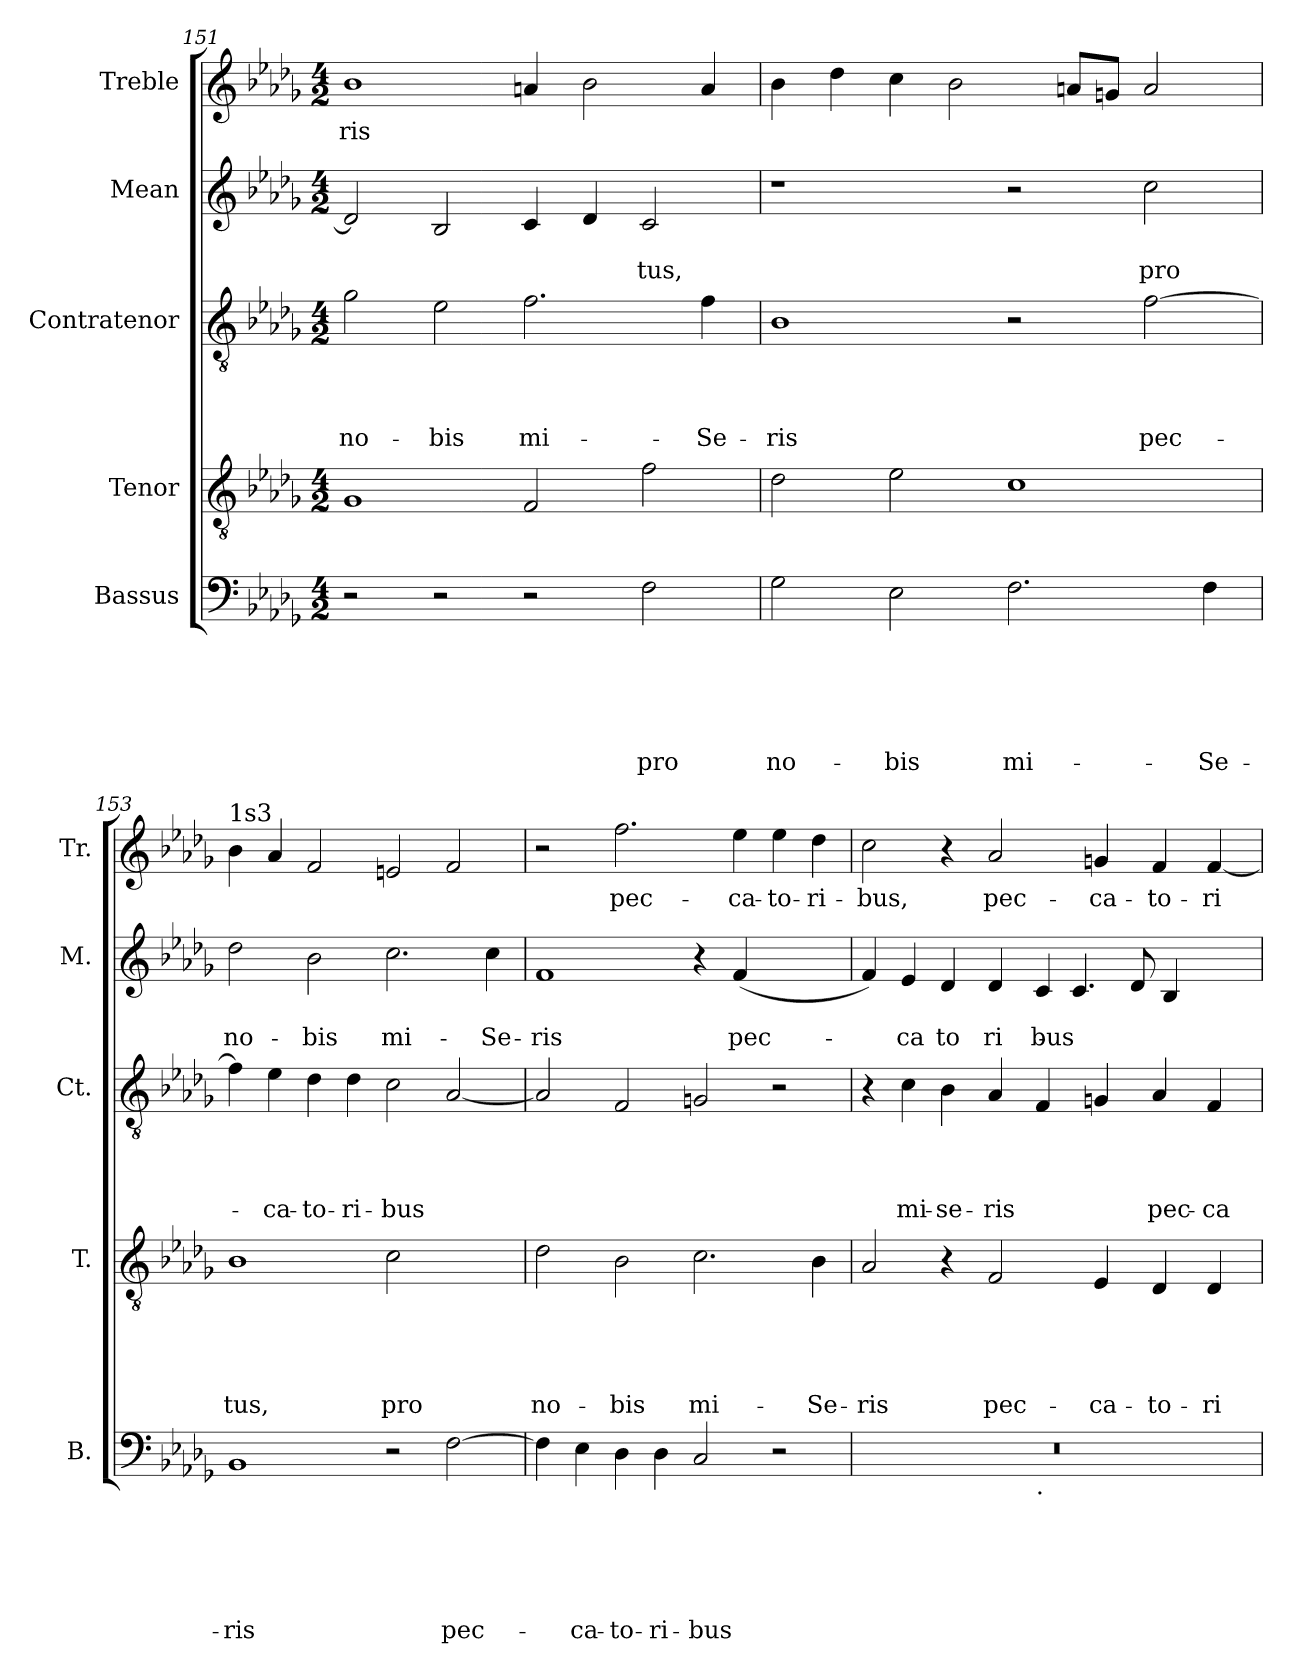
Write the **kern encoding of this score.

**kern	**text	**text	**text	**text	**text	**text	**kern	**text	**text	**text	**text	**text	**kern	**text	**text	**text	**text	**kern	**text	**text	**kern	**text
*part5	*part5	*part5	*part5	*part5	*part5	*part5	*part4	*part4	*part4	*part4	*part4	*part4	*part3	*part3	*part3	*part3	*part3	*part2	*part2	*part2	*part1	*part1
*staff5	*staff5	*staff5	*staff5	*staff5	*staff5	*staff5	*staff4	*staff4	*staff4	*staff4	*staff4	*staff4	*staff3	*staff3	*staff3	*staff3	*staff3	*staff2	*staff2	*staff2	*staff1	*staff1
*I"Bassus	*	*	*	*	*	*	*I"Tenor	*	*	*	*	*	*I"Contratenor	*	*	*	*	*I"Mean	*	*	*I"Treble	*
*I'B.	*	*	*	*	*	*	*I'T.	*	*	*	*	*	*I'Ct.	*	*	*	*	*I'M.	*	*	*I'Tr.	*
*clefF4	*	*	*	*	*	*	*clefGv2	*	*	*	*	*	*clefGv2	*	*	*	*	*clefG2	*	*	*clefG2	*
*k[b-e-a-d-g-]	*	*	*	*	*	*	*k[b-e-a-d-g-]	*	*	*	*	*	*k[b-e-a-d-g-]	*	*	*	*	*k[b-e-a-d-g-]	*	*	*k[b-e-a-d-g-]	*
*D-:	*	*	*	*	*	*	*D-:	*	*	*	*	*	*D-:	*	*	*	*	*D-:	*	*	*D-:	*
*M4/2	*	*	*	*	*	*	*M4/2	*	*	*	*	*	*M4/2	*	*	*	*	*M4/2	*	*	*M4/2	*
=151	=151	=151	=151	=151	=151	=151	=151	=151	=151	=151	=151	=151	=151	=151	=151	=151	=151	=151	=151	=151	=151	=151
!	!	!	!	!	!	!	!	!	!	!	!	!	!	!	!	!	!LO:LY:b	!	!	!	!	!LO:LY:b
2r	.	.	.	.	.	.	1G-	.	.	.	.	.	2g-\	.	.	.	no-	2d-/]	.	.	1b-	-ris
!	!	!	!	!	!	!	!	!	!	!	!	!	!	!	!	!	!LO:LY:b	!	!	!	!	!
2r	.	.	.	.	.	.	.	.	.	.	.	.	2e-\	.	.	.	-bis	2B-/	.	.	.	.
!	!	!	!	!	!	!	!	!	!	!	!	!	!	!	!	!	!LO:LY:b	!	!	!	!	!
2r	.	.	.	.	.	.	2F/	.	.	.	.	.	2.f\	.	.	.	mi-	4c/	.	.	4an/	.
.	.	.	.	.	.	.	.	.	.	.	.	.	.	.	.	.	.	4d-/	.	.	2b-\	.
!	!	!	!	!	!	!LO:LY:b	!	!	!	!	!	!	!	!	!	!	!	!	!	!LO:LY:b	!	!
2F\	.	.	.	.	.	pro	2f\	.	.	.	.	.	.	.	.	.	.	2c/	.	-tus,	.	.
!	!	!	!	!	!	!	!	!	!	!	!	!	!	!	!	!	!LO:LY:b	!	!	!	!	!
.	.	.	.	.	.	.	.	.	.	.	.	.	4f\	.	.	.	-Se-	.	.	.	4a/	.
=152	=152	=152	=152	=152	=152	=152	=152	=152	=152	=152	=152	=152	=152	=152	=152	=152	=152	=152	=152	=152	=152	=152
!	!	!	!	!	!	!LO:LY:b	!	!	!	!	!	!	!	!	!	!	!LO:LY:b	!	!	!	!	!
2G-\	.	.	.	.	.	no-	2d-\	.	.	.	.	.	1B-	.	.	.	-ris	1r	.	.	4b-\	.
.	.	.	.	.	.	.	.	.	.	.	.	.	.	.	.	.	.	.	.	.	4dd-\	.
!	!	!	!	!	!	!LO:LY:b	!	!	!	!	!	!	!	!	!	!	!	!	!	!	!	!
2E-\	.	.	.	.	.	-bis	2e-\	.	.	.	.	.	.	.	.	.	.	.	.	.	4cc\	.
.	.	.	.	.	.	.	.	.	.	.	.	.	.	.	.	.	.	.	.	.	2b-\	.
!	!	!	!	!	!	!LO:LY:b	!	!	!	!	!	!	!	!	!	!	!	!	!	!	!	!
2.F\	.	.	.	.	.	mi-	1c	.	.	.	.	.	2r	.	.	.	.	2r	.	.	.	.
.	.	.	.	.	.	.	.	.	.	.	.	.	.	.	.	.	.	.	.	.	8a/L	.
.	.	.	.	.	.	.	.	.	.	.	.	.	.	.	.	.	.	.	.	.	8g/J	.
!	!	!	!	!	!	!	!	!	!	!	!	!	!	!	!	!	!LO:LY:b	!	!	!LO:LY:b	!	!
.	.	.	.	.	.	.	.	.	.	.	.	.	[<2f\	.	.	.	pec-	2cc\	.	pro	2a/	.
!	!	!	!	!	!	!LO:LY:b	!	!	!	!	!	!	!	!	!	!	!	!	!	!	!	!
4F\	.	.	.	.	.	-Se-	.	.	.	.	.	.	.	.	.	.	.	.	.	.	.	.
!!LO:LB:g=z
=153	=153	=153	=153	=153	=153	=153	=153	=153	=153	=153	=153	=153	=153	=153	=153	=153	=153	=153	=153	=153	=153	=153
!	!	!	!	!	!	!	!	!	!	!	!	!	!	!	!	!	!	!	!	!	!LO:TX:a:t=1s3	!
!	!	!	!	!	!	!LO:LY:b	!	!	!	!	!	!LO:LY:b	!	!	!	!	!	!	!	!LO:LY:b	!	!
1BB-	.	.	.	.	.	-ris	1B-	.	.	.	.	-tus,	4f\]	.	.	.	.	2dd-\	.	no-	4b-\	.
!	!	!	!	!	!	!	!	!	!	!	!	!	!	!	!	!	!LO:LY:b	!	!	!	!	!
.	.	.	.	.	.	.	.	.	.	.	.	.	4e-\	.	.	.	-ca-	.	.	.	4a-/	.
!	!	!	!	!	!	!	!	!	!	!	!	!	!	!	!	!	!LO:LY:b	!	!	!LO:LY:b	!	!
.	.	.	.	.	.	.	.	.	.	.	.	.	4d-\	.	.	.	-to-	2b-\	.	-bis	2f/	.
!	!	!	!	!	!	!	!	!	!	!	!	!	!	!	!	!	!LO:LY:b	!	!	!	!	!
.	.	.	.	.	.	.	.	.	.	.	.	.	4d-\	.	.	.	-ri-	.	.	.	.	.
!	!	!	!	!	!	!	!	!	!	!	!	!LO:LY:b	!	!	!	!	!LO:LY:b	!	!	!LO:LY:b	!	!
2r	.	.	.	.	.	.	2c\	.	.	.	.	pro	2c\	.	.	.	-bus	2.cc\	.	mi-	2en/	.
!	!	!	!	!	!	!LO:LY:b	!	!	!	!	!	!	!	!	!	!	!	!	!	!	!	!
[>2F\	.	.	.	.	.	pec-	2ryy	.	.	.	.	.	[<2A-/	.	.	.	.	.	.	.	2f/	.
!	!	!	!	!	!	!	!	!	!	!	!	!	!	!	!	!	!	!	!	!LO:LY:b	!	!
.	.	.	.	.	.	.	.	.	.	.	.	.	.	.	.	.	.	4cc\	.	-Se-	.	.
=154	=154	=154	=154	=154	=154	=154	=154	=154	=154	=154	=154	=154	=154	=154	=154	=154	=154	=154	=154	=154	=154	=154
!	!	!	!	!	!	!	!	!	!	!	!	!LO:LY:b	!	!	!	!	!	!	!	!LO:LY:b	!	!
4F\]	.	.	.	.	.	.	2d-\	.	.	.	.	no-	2A-/]	.	.	.	.	1f	.	-ris	2r	.
!	!	!	!	!	!	!LO:LY:b	!	!	!	!	!	!	!	!	!	!	!	!	!	!	!	!
4E-\	.	.	.	.	.	-ca-	.	.	.	.	.	.	.	.	.	.	.	.	.	.	.	.
!	!	!	!	!	!	!LO:LY:b	!	!	!	!	!	!LO:LY:b	!	!	!	!	!	!	!	!	!	!LO:LY:b
4D-\	.	.	.	.	.	-to-	2B-\	.	.	.	.	-bis	2F/	.	.	.	.	.	.	.	2.ff\	pec-
!	!	!	!	!	!	!LO:LY:b	!	!	!	!	!	!	!	!	!	!	!	!	!	!	!	!
4D-\	.	.	.	.	.	-ri-	.	.	.	.	.	.	.	.	.	.	.	.	.	.	.	.
!	!	!	!	!	!	!LO:LY:b	!	!	!	!	!	!LO:LY:b	!	!	!	!	!	!	!	!	!	!
2C/	.	.	.	.	.	-bus	2.c\	.	.	.	.	mi-	2Gn/	.	.	.	.	4r	.	.	.	.
!	!	!	!	!	!	!	!	!	!	!	!	!	!	!	!	!	!	!	!	!LO:LY:b	!	!LO:LY:b
.	.	.	.	.	.	.	.	.	.	.	.	.	.	.	.	.	.	(<4f/	.	pec-	4ee-\	-ca-
!	!	!	!	!	!	!	!	!	!	!	!	!	!	!	!	!	!	!	!	!	!	!LO:LY:b
2r	.	.	.	.	.	.	.	.	.	.	.	.	2r	.	.	.	.	2ryy	.	.	4ee-\	-to-
!	!	!	!	!	!	!	!	!	!	!	!	!LO:LY:b	!	!	!	!	!	!	!	!	!	!LO:LY:b
.	.	.	.	.	.	.	4B-\	.	.	.	.	-Se-	.	.	.	.	.	.	.	.	4dd-\	-ri-
=155	=155	=155	=155	=155	=155	=155	=155	=155	=155	=155	=155	=155	=155	=155	=155	=155	=155	=155	=155	=155	=155	=155
!	!	!	!	!	!	!	!	!	!	!	!	!LO:LY:b	!	!	!	!	!	!	!	!	!	!LO:LY:b
*^	*	*	*	*	*	*	*	*	*	*	*	*	*	*	*	*	*	*^	*	*	*	*
*	*	*	*	*	*	*	*	*	*	*	*	*	*	*	*	*	*	*	*	*^	*	*	*	*
*	*	*	*	*	*	*	*	*	*	*	*	*	*	*	*	*	*	*	*	*	*^	*	*	*	*
0r	1ryy	.	.	.	.	.	.	2A-/	.	.	.	.	-ris	4r	.	.	.	.	4f/)	2ryy	2.ryy	1ryy	.	.	2cc\	-bus,
!	!	!	!	!	!	!	!	!	!	!	!	!	!	!	!	!	!	!LO:LY:b	!	!	!	!	!	!LO:LY:b	!	!
.	.	.	.	.	.	.	.	.	.	.	.	.	.	4c\	.	.	.	mi-	4e-/	.	.	.	.	-ca-	.	.
!	!	!	!	!	!	!	!	!	!	!	!	!	!	!	!	!	!	!LO:LY:b:rj	!	!	!	!	!	!LO:LY:b	!	!
.	.	.	.	.	.	.	.	4r	.	.	.	.	.	4B-\	.	.	.	-se-	8..ryy	4d-/	.	.	.	-to-	4r	.
.	.	.	.	.	.	.	.	.	.	.	.	.	.	.	.	.	.	.	1ryy	.	.	.	.	.	.	.
!	!	!	!	!	!	!	!	!	!	!	!	!	!LO:LY:b	!	!	!	!	!LO:LY:b	!	!	!	!	!	!LO:LY:b	!	!LO:LY:b
.	.	.	.	.	.	.	.	2F/	.	.	.	.	pec-	4A-/	.	.	.	-ris	.	8..ryy	4d-/	.	.	-ri-	2a-/	pec-
.	.	.	.	.	.	.	.	.	.	.	.	.	.	.	.	.	.	.	.	1ryy	.	.	.	.	.	.
!	!LO:TX:b:t=.	!	!	!	!	!	!	!	!	!	!	!	!	!	!	!	!	!	!	!	!	!	!	!	!	!
!	!	!	!	!	!	!	!	!	!	!	!	!	!	!	!	!	!	!	!	!	!	!	!	!LO:LY:b	!	!
.	1ryy	.	.	.	.	.	.	.	.	.	.	.	.	4F/	.	.	.	.	.	.	8ryy	4c/	.	-bus	.	.
.	.	.	.	.	.	.	.	.	.	.	.	.	.	.	.	.	.	.	.	.	32ryy	.	.	.	.	.
.	.	.	.	.	.	.	.	.	.	.	.	.	.	.	.	.	.	.	.	.	4.c/	.	.	.	.	.
!	!	!	!	!	!	!	!	!	!	!	!	!	!LO:LY:b	!	!	!	!	!	!	!	!	!	!	!	!	!LO:LY:b
.	.	.	.	.	.	.	.	4E-/	.	.	.	.	-ca-	4Gn/	.	.	.	.	.	.	.	8ryy	.	.	4gn/	-ca-
.	.	.	.	.	.	.	.	.	.	.	.	.	.	.	.	.	.	.	.	.	.	32ryy	.	.	.	.
.	.	.	.	.	.	.	.	.	.	.	.	.	.	.	.	.	.	.	.	.	.	8d-/	.	.	.	.
!	!	!	!	!	!	!	!	!	!	!	!	!	!LO:LY:b	!	!	!	!	!LO:LY:b	!	!	!	!	!	!	!	!LO:LY:b
.	.	.	.	.	.	.	.	4D-/	.	.	.	.	-to-	4A-/	.	.	.	pec-	.	.	.	.	.	.	4f/	-to-
.	.	.	.	.	.	.	.	.	.	.	.	.	.	.	.	.	.	.	.	.	8..ryy	4B-/	.	.	.	.
.	.	.	.	.	.	.	.	.	.	.	.	.	.	.	.	.	.	.	4ryy	.	.	.	.	.	.	.
!	!	!	!	!	!	!	!	!	!	!	!	!	!LO:LY:b	!	!	!	!	!LO:LY:b	!	!	!	!	!	!	!	!LO:LY:b
.	.	.	.	.	.	.	.	4D-/	.	.	.	.	-ri-	4F/	.	.	.	-ca-	.	.	4ryy	.	.	.	[<4f/	-ri-
.	.	.	.	.	.	.	.	.	.	.	.	.	.	.	.	.	.	.	.	.	.	8..ryy	.	.	.	.
.	.	.	.	.	.	.	.	.	.	.	.	.	.	.	.	.	.	.	32ryy	32ryy	.	.	.	.	.	.
*v	*v	*	*	*	*	*	*	*	*	*	*	*	*	*	*	*	*	*	*v	*v	*v	*v	*	*	*	*
=	=	=	=	=	=	=	=	=	=	=	=	=	=	=	=	=	=	=	=	=	=	=
*-	*-	*-	*-	*-	*-	*-	*-	*-	*-	*-	*-	*-	*-	*-	*-	*-	*-	*-	*-	*-	*-	*-
